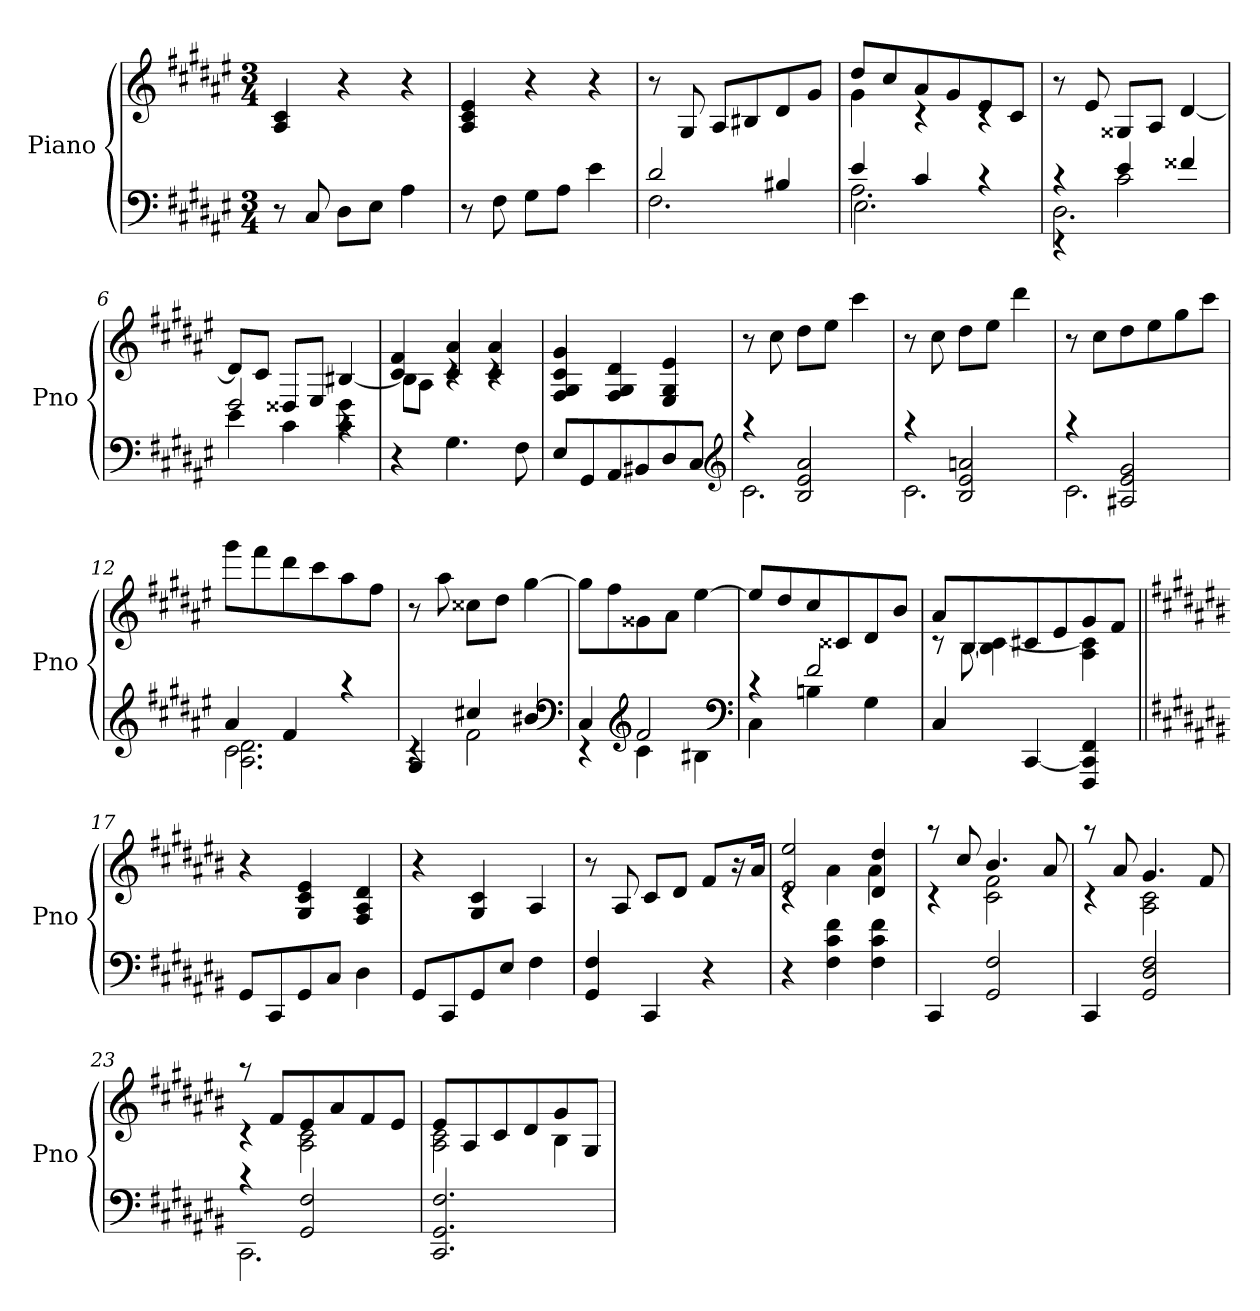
**kern	**kern
*part1	*part1
*staff2	*staff1
*I"Piano	*
*I'Pno	*
*clefF4	*clefG2
*k[f#c#g#d#a#e#]	*k[f#c#g#d#a#e#]
*F#:	*F#:
*M3/4	*M3/4
=1	=1
8r	4A# 4c#
8C#	.
8D#L	4r
8E#J	.
4A#	4r
=2	=2
8r	4A# 4c# 4e#
8F#	.
8G#L	4r
8A#J	.
4e#	4r
=3	=3
*^	*
2d#	2.F#	8r
.	.	8G#
.	.	8A#L
.	.	8B#X
4B#X	.	8d#
.	.	8g#J
=4	=4	=4
*	*^	*^
4e#	2.A#	2.E#\	8dd#L	4g#
.	.	.	8cc#	.
4c#	.	.	8a#	4rc
.	.	.	8g#	.
4rc	.	.	8e#	4rc
.	.	.	8c#J	.
*	*	*	*v	*v
=5	=5	=5	=5
4rc	4rEE	2.D#\	8r
.	.	.	8e#
4e#	2c#	.	8G##XL
.	.	.	8A#J
4f##X	.	.	[4d#
*	*v	*v	*
=6	=6	=6
2g#	4e#	8d#L]
.	.	8c#J
.	4c#	8D##XL
.	.	8E#J
4rc	4c# 4g#	[4B#X
*v	*v	*
=7	=7
*	*^
4r	4c# 4f#	8B#L]
.	.	8A#J
4.G#	4c# 4a#	4rc
.	4c# 4a#	4rc
8F#	.	.
*	*v	*v
=8	=8
8E#L	4F# 4G# 4c# 4g#
8GG#	.
8AA#	4F# 4G# 4d#
8BB#X	.
8D#	4E# 4G# 4e#
8C#J	.
*clefG2	*
=9	=9
*^	*
4raa	2.c#	8r
.	.	8cc#
2B 2e# 2a#	.	8dd#L
.	.	8ee#J
.	.	4ccc#
=10	=10	=10
4raa	2.c#	8r
.	.	8cc#
2B 2e# 2an	.	8dd#L
.	.	8ee#J
.	.	4ddd#
=11	=11	=11
4raa	2.c#	8r
.	.	8cc#L
2A#X 2e# 2g#	.	8dd#
.	.	8ee#
.	.	8gg#
.	.	8ccc#J
=12	=12	=12
*	*^	*
4a#	2.c#	2.A#\ 2.d#\	8ggg#L
.	.	.	8fff#
4f#	.	.	8ddd#
.	.	.	8ccc#
4raa	.	.	8aa#
.	.	.	8ff#J
*	*v	*v	*
=13	=13	=13
4G#	4rc	8r
.	.	8aa#
4cc#X	2f#	8cc##XL
.	.	8dd#J
4b#X	.	[4gg#
*clefF4	*	*
=14	=14	=14
4C#	4rEE	8gg#L]
.	.	8ff#
*clefG2	*	*
2f#	4c#	8g##X
.	.	8a#J
.	4B#X	[4ee#
*clefF4	*	*
=15	=15	=15
4rc	4C#	8ee#L]
.	.	8dd#
2f#	4Bn	8cc#
.	.	8c##X
.	4G#	8d#
.	.	8bJ
*v	*v	*
=16	=16
*	*^
4C#	8a#L	8rc
.	8B	[8B
[4CC#	8c#X	4B] [4c#
.	8e#	.
4FFF# 4CC#] 4FF#	8g#	4A# 4c#]
.	8f#J	.
*	*v	*v
=17||	=17||
*k[f#c#g#d#a#e#b#]	*k[f#c#g#d#a#e#b#]
8GG#L	4r
8CC#	.
8GG#	4G# 4c# 4e#
8C#J	.
4D#	4F# 4A# 4d#
=18	=18
8GG#L	4r
8CC#	.
8GG#	4G# 4c#
8E#J	.
4F#	4A#
=19	=19
4GG# 4F#	8r
.	8A#
4CC#	8c#L
.	8d#J
4r	8f#L
.	16r
.	16a#Jk
=20	=20
*	*^
4r	2e# 2ee#	4rc
4F# 4c# 4f#	.	4a#
4F# 4c# 4f#	4d# 4dd#	4a#
=21	=21	=21
4CC#	8raa	4rc
.	8cc#	.
2GG# 2F#	4.b#	2c# 2f#
.	8a#	.
=22	=22	=22
4CC#	8raa	4rc
.	8a#	.
2GG# 2D# 2F#	4.g#	2A# 2c#
.	8f#	.
=23	=23	=23
*^	*	*
4rc	2.CC#	8raa	4rc
.	.	8f#L	.
2GG# 2F#	.	8e#	2A# 2c#
.	.	8a#	.
.	.	8f#	.
.	.	8e#J	.
*v	*v	*	*
=24	=24	=24
2.CC# 2.GG# 2.F#	8e#L	2A# 2c#
.	8A#	.
.	8c#	.
.	8d#	.
.	8g#	4B#
.	8G#J	.
*	*v	*v
=	=
*-	*-
